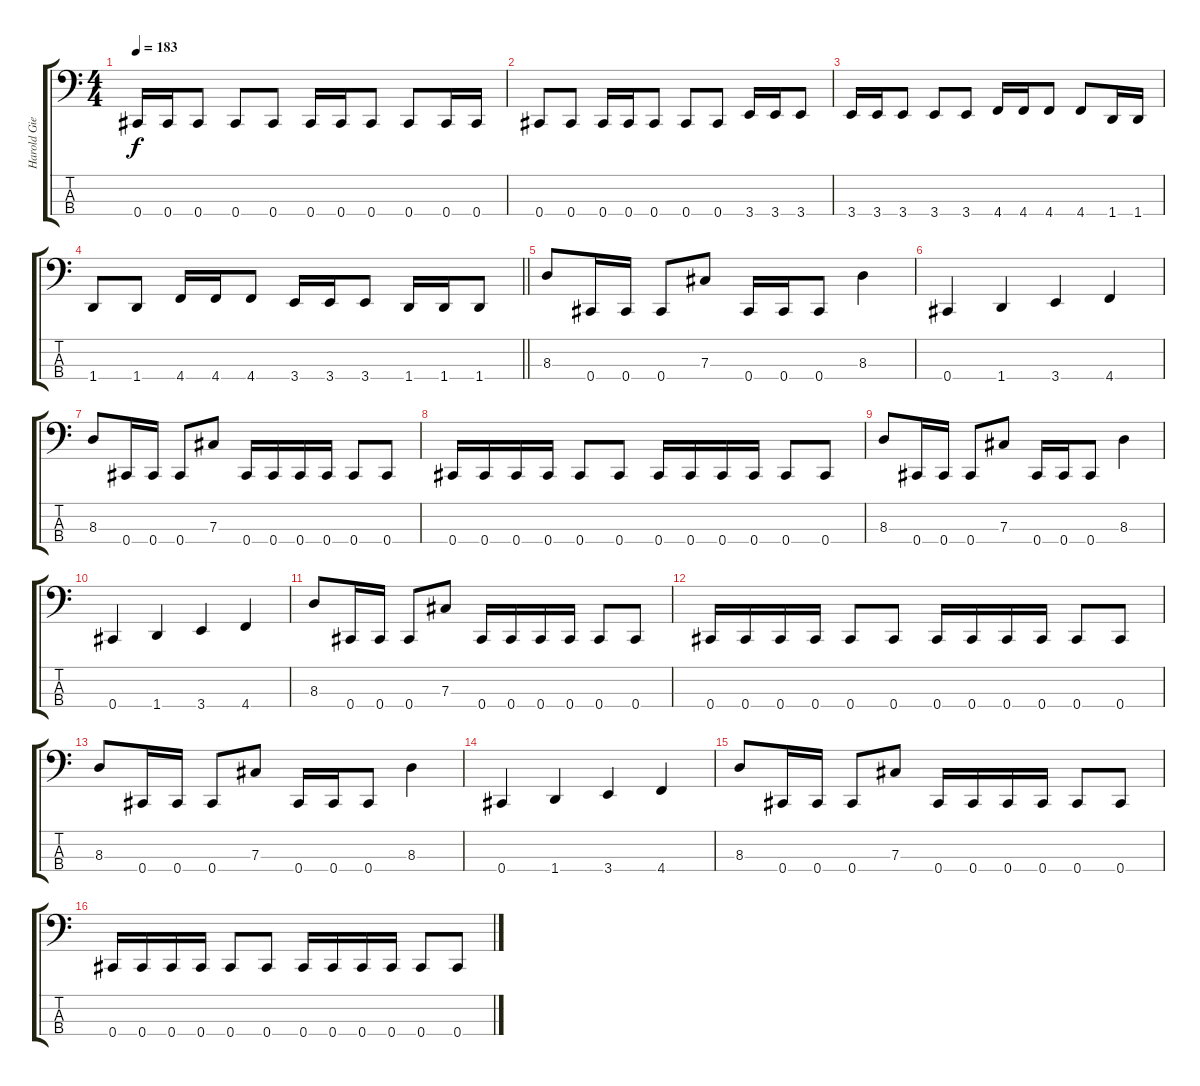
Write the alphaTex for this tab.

\track ("Harold Gielen" "Harold Gie") {instrument electricbasspick}
\staff {score tabs}
\tuning (E2 B1 Gb1 Db1) {hide}
\ts (4 4)
\tempo 183
\clef f4
\ks c
0.4.16{dy f} 0.4.16 0.4.8 0.4.8 0.4.8 0.4.16 0.4.16 0.4.8 0.4.8 0.4.16 0.4.16 |
0.4.8 0.4.8 0.4.16 0.4.16 0.4.8 0.4.8 0.4.8 3.4.16 3.4.16 3.4.8 |
3.4.16 3.4.16 3.4.8 3.4.8 3.4.8 4.4.16 4.4.16 4.4.8 4.4.8 1.4.16 1.4.16 |
\barLineRight lightlight
1.4.8 1.4.8 4.4.16 4.4.16 4.4.8 3.4.16 3.4.16 3.4.8 1.4.16 1.4.16 1.4.8 |
8.3.8 0.4.16 0.4.16 0.4.8 7.3.8 0.4.16 0.4.16 0.4.8 8.3.4 |
0.4.4 1.4.4 3.4.4 4.4.4 |
8.3.8 0.4.16 0.4.16 0.4.8 7.3.8 0.4.16 0.4.16 0.4.16 0.4.16 0.4.8 0.4.8 |
0.4.16 0.4.16 0.4.16 0.4.16 0.4.8 0.4.8 0.4.16 0.4.16 0.4.16 0.4.16 0.4.8 0.4.8 |
8.3.8 0.4.16 0.4.16 0.4.8 7.3.8 0.4.16 0.4.16 0.4.8 8.3.4 |
0.4.4 1.4.4 3.4.4 4.4.4 |
8.3.8 0.4.16 0.4.16 0.4.8 7.3.8 0.4.16 0.4.16 0.4.16 0.4.16 0.4.8 0.4.8 |
0.4.16 0.4.16 0.4.16 0.4.16 0.4.8 0.4.8 0.4.16 0.4.16 0.4.16 0.4.16 0.4.8 0.4.8 |
8.3.8 0.4.16 0.4.16 0.4.8 7.3.8 0.4.16 0.4.16 0.4.8 8.3.4 |
0.4.4 1.4.4 3.4.4 4.4.4 |
8.3.8 0.4.16 0.4.16 0.4.8 7.3.8 0.4.16 0.4.16 0.4.16 0.4.16 0.4.8 0.4.8 |
0.4.16 0.4.16 0.4.16 0.4.16 0.4.8 0.4.8 0.4.16 0.4.16 0.4.16 0.4.16 0.4.8 0.4.8
